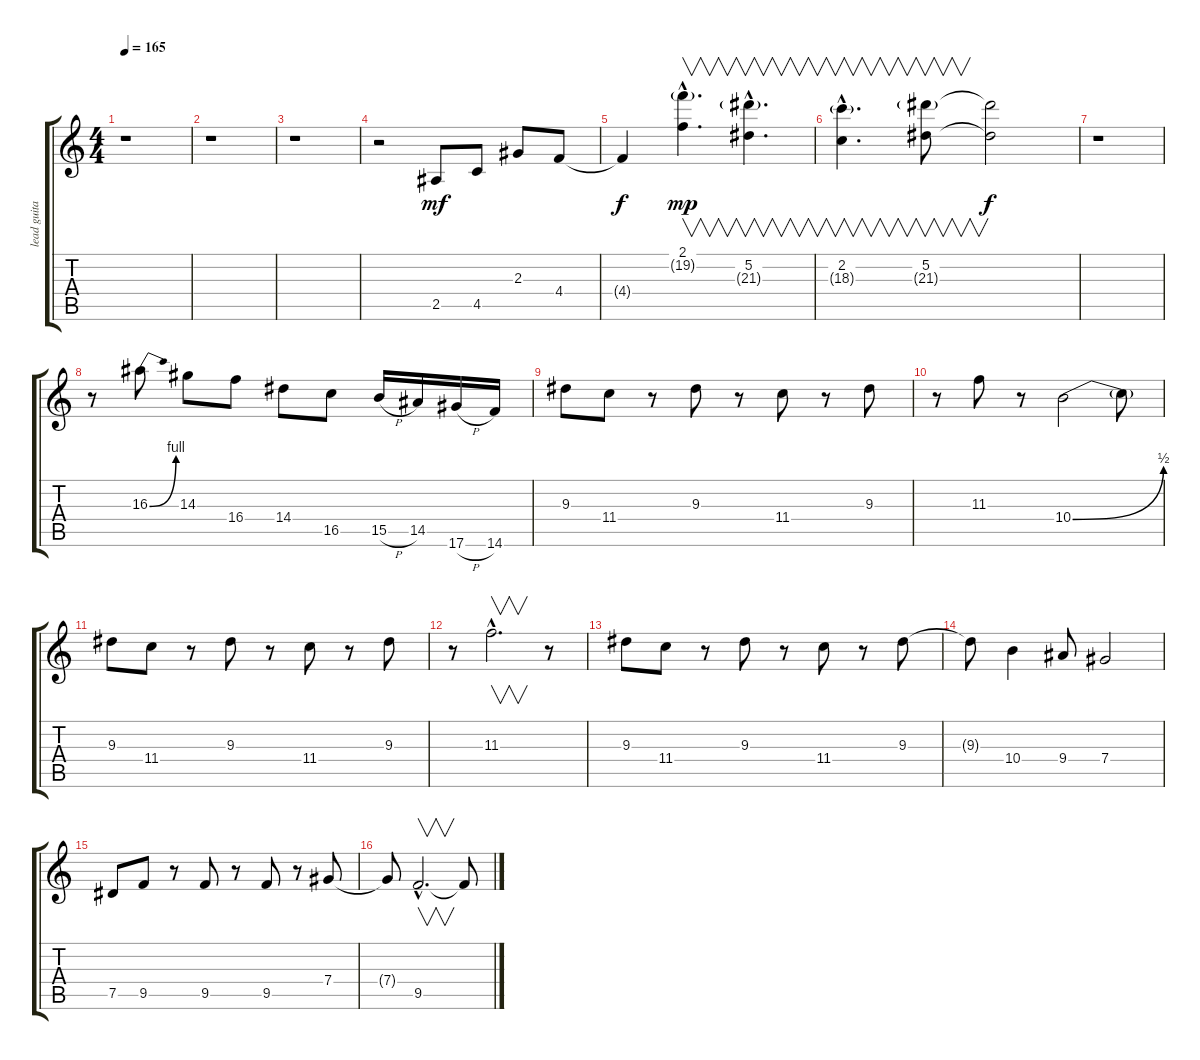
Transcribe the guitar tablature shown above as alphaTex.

\track ("lead guitar " "lead guita") {instrument overdrivenguitar}
\staff {score tabs}
\tuning (Eb4 Bb3 Gb3 Db3 Ab2 Eb2) {hide}
\ts (4 4)
\tempo 165
\clef g2
\ks c
r.1{dy f} |
r.1 |
r.1 |
r.2 2.5.8{dy mf} 4.5.8 2.3.8 4.4.8 |
4.4{t}.4{dy f} (2.1{hac} 19.2{g hac}).4{v d dy mp} (5.2{hac} 21.3{g hac}).4{v d} |
(2.2{hac} 18.3{g hac}).4{v d} (5.2 21.3{g}).8{v} (5.2{t} 21.3{t}).2{dy f} |
r.1 |
r.8 16.3{be (bend 0 0 60 4)}.8 14.3.8 16.4.8 14.4.8 16.5.8 15.5{h}.16 14.5.16 17.6{h}.16 14.6.16 |
9.3.8 11.4.8 r.8 9.3.8 r.8 11.4.8 r.8 9.3.8 |
r.8 11.3.8 r.8 10.4{be (bend 0 0 60 2)}.2 10.4{t}.8 |
9.3.8 11.4.8 r.8 9.3.8 r.8 11.4.8 r.8 9.3.8 |
r.8 11.3{hac}.2{v d} r.8 |
9.3.8 11.4.8 r.8 9.3.8 r.8 11.4.8 r.8 9.3.8 |
9.3{t}.8 10.4.4 9.4.8 7.4.2 |
7.5.8 9.5.8 r.8 9.5.8 r.8 9.5.8 r.8 7.4.8 |
7.4{t}.8 9.5{hac}.2{v d} 9.5{t}.8
